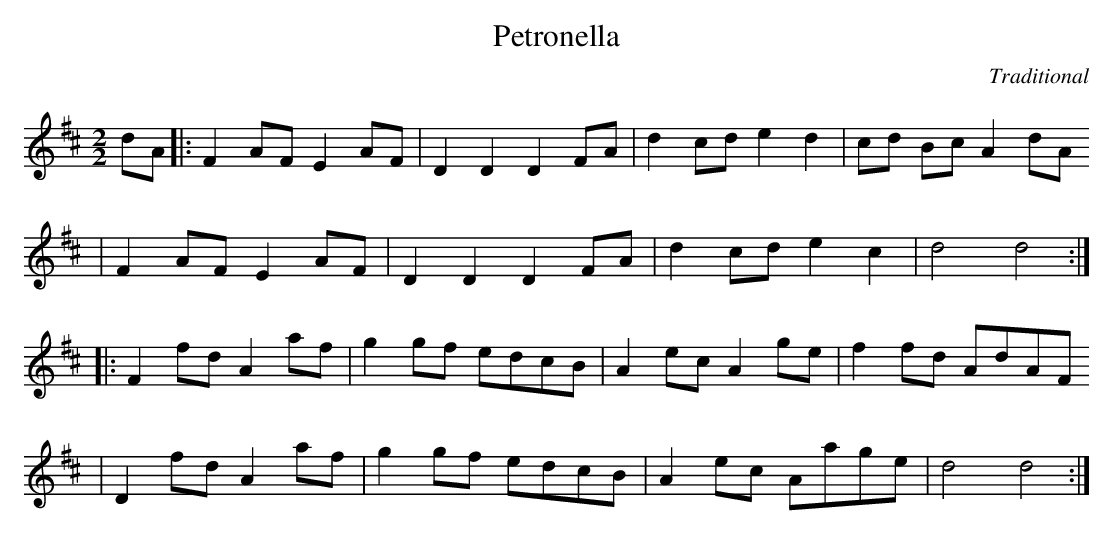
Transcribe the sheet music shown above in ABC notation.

X:1
T:Petronella
C:Traditional
M:2/2
L:1/8
K:D
dA |: F2 AF E2 AF | D2 D2 D2 FA| d2 cd e2 d2 | cd Bc A2 dA
|  F2 AF E2 AF | D2 D2 D2 FA| d2 cd e2 c2 |  d4 d4 :|
|: F2  fd A2 af | g2 gf edcB | A2 ec A2 ge | f2 fd AdAF
|  D2  fd A2 af | g2 gf edcB | A2 ec  Aage | d4 d4 :|
